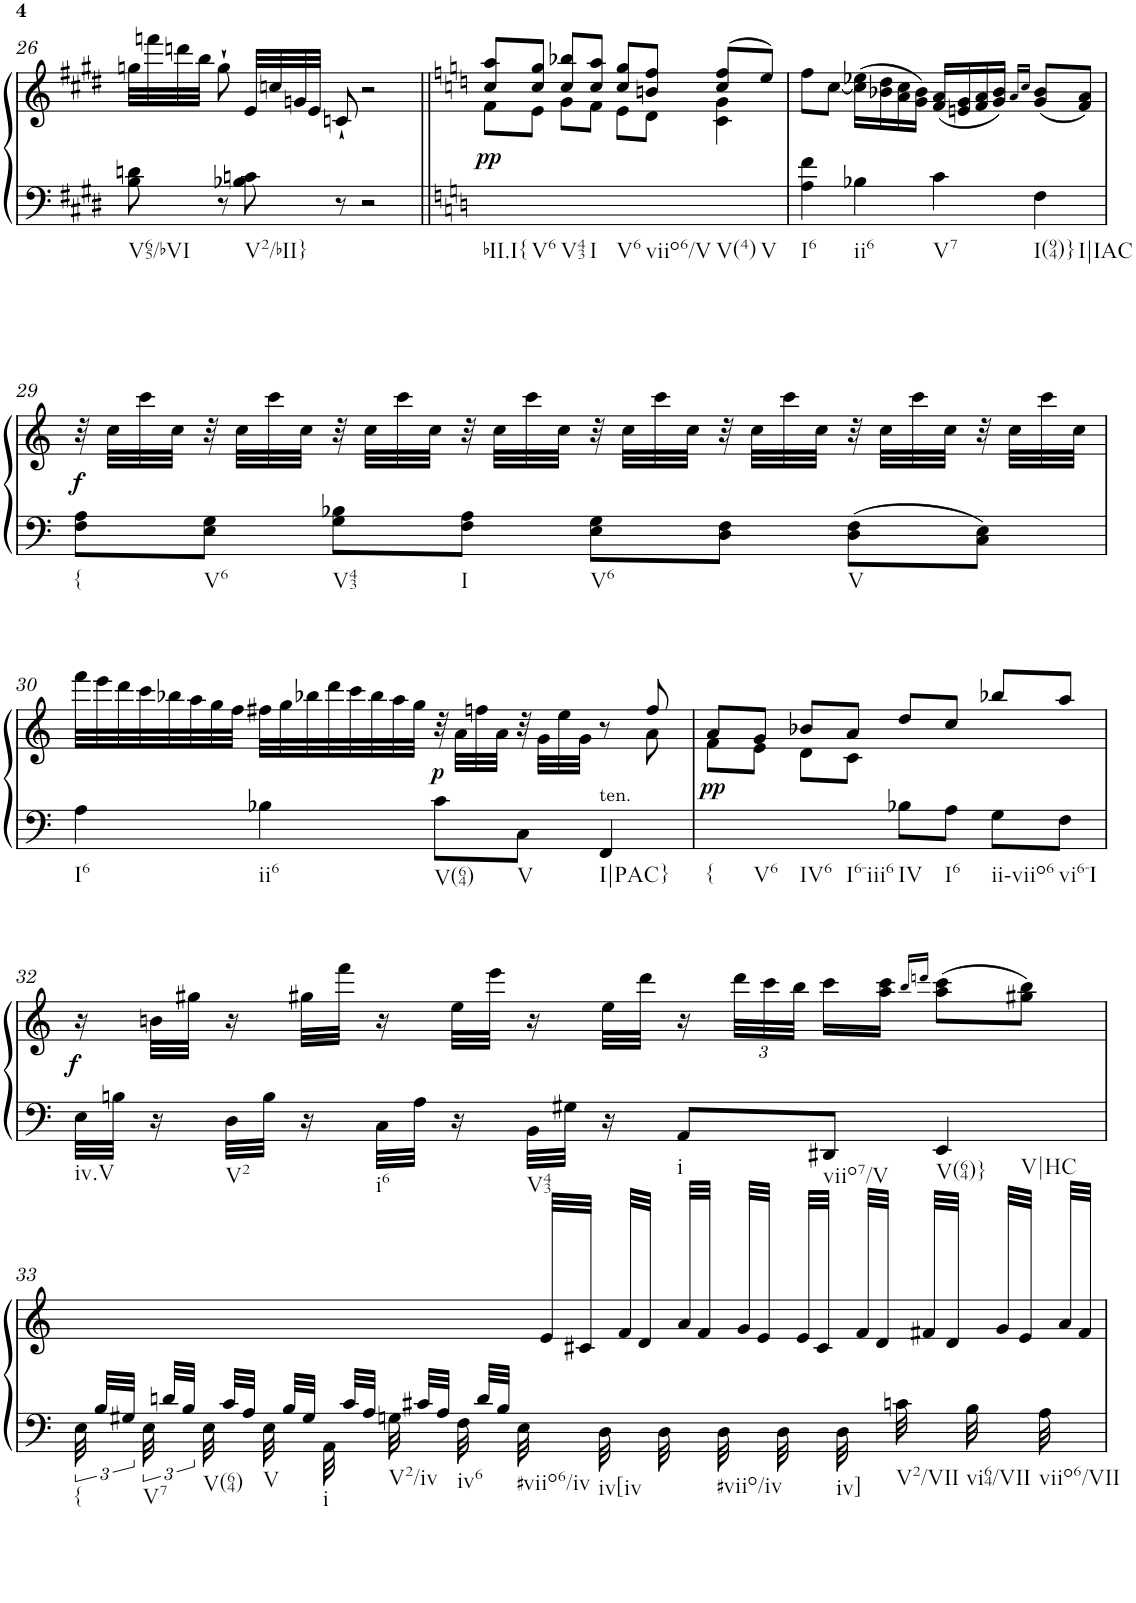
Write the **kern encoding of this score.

**kern	**kern	**dynam
*part1	*part1	*part1
*staff2	*staff1	*staff1/2
*I"Harpsichord	*	*
*I'Hch.	*	*
!!LO:PB:g=z
*clefF4	*clefG2	*
*k[f#c#g#d#]	*k[f#c#g#d#]	*
*E:	*E:	*
*M4/4	*M4/4	*
*met(c)	*met(c)	*
=26	=26	=26
!LO:TX:b:t=V65/bVI	!	!
8B\ 8dn\	32ggn\LLL	.
.	32fffn\	.
.	32dddn\	.
.	32bb\JJJ	.
8r	8gg`\	.
!LO:TX:b:t=V2/bII}	!	!
8B-X\ 8cn\	32e/LLL	.
.	32ccn/	.
.	32gn/	.
.	32e/JJJ	.
8r	8cn`/	.
2r	2r	.
=27||	=27||	=27||
*k[]	*k[]	*
*a:	*a:	*
*	*^	*
!LO:TX:b:t=bII.I{	!	!	!
!LO:TX:b:t=V6	!	!	!
!LO:TX:b:t=V43	!	!	!
!LO:TX:b:t=I	!	!	!
!LO:TX:b:t=V6	!	!	!
!LO:TX:b:t=viio6/V	!	!	!
!LO:TX:b:t=V(4)	!	!	!
!LO:TX:b:t=V	!	!	!
!	!	!	!LO:DY:b
1ryy	8cc/ 8aa/L	8f\L	pp
.	8cc/ 8gg/J	8e\J	.
.	8cc/ 8bb-X/L	8g\L	.
.	8cc/ 8aa/J	8f\J	.
.	8cc/ 8gg/L	8e\L	.
.	8bn/ 8ff/J	8d\J	.
.	(>8cc/ 8ff/L	4c\ 4g\	.
.	8ee/J)	.	.
*	*v	*v	*
=28	=28	=28
!LO:TX:b:t=I6	!	!
4A\ 4f\	8ff\L	.
.	[<8cc\J	.
!LO:TX:b:t=ii6	!	!
4B-X\	(>16cc\] 16ee-X\LL	.
.	16b-X\ 16dd\	.
.	16a\ 16cc\	.
.	16g\ 16b-\JJ)	.
!LO:TX:b:t=V7	!	!
4c\	(<16f/ 16a/LL	.
.	16en/ 16g/	.
.	16f/ 16a/	.
.	16g/ 16b-/JJ)	.
.	16qa/LL	.
.	16qcc/JJ	.
!LO:TX:b:t=I(94)}	!	!
!LO:TX:b:t=I|IAC	!	!
4F\	(<8g/ 8b-/L	.
.	8f/ 8a/J)	.
!!LO:LB:g=z
=29	=29	=29
!LO:TX:b:t={	!	!
!	!	!LO:DY:b
8F\ 8A\L	32r	f
.	32cc\LLL	.
.	32ccc\	.
.	32cc\JJJ	.
!LO:TX:b:t=V6	!	!
8E\ 8G\J	32r	.
.	32cc\LLL	.
.	32ccc\	.
.	32cc\JJJ	.
!LO:TX:b:t=V43	!	!
8G\ 8B-X\L	32r	.
.	32cc\LLL	.
.	32ccc\	.
.	32cc\JJJ	.
!LO:TX:b:t=I	!	!
8F\ 8A\J	32r	.
.	32cc\LLL	.
.	32ccc\	.
.	32cc\JJJ	.
!LO:TX:b:t=V6	!	!
8E\ 8G\L	32r	.
.	32cc\LLL	.
.	32ccc\	.
.	32cc\JJJ	.
8D\ 8F\J	32r	.
.	32cc\LLL	.
.	32ccc\	.
.	32cc\JJJ	.
!LO:TX:b:t=V	!	!
8D\ 8F\L	32r	.
.	32cc\LLL	.
.	32ccc\	.
.	32cc\JJJ	.
8C\ 8E\J	32r	.
.	32cc\LLL	.
.	32ccc\	.
.	32cc\JJJ	.
!!LO:LB:g=z
=30	=30	=30
*	*^	*
!LO:TX:b:t=I6	!	!	!
4A\	32fff\LLL	2..ryy	.
.	32eee\	.	.
.	32ddd\	.	.
.	32ccc\	.	.
.	32bb-X\	.	.
.	32aa\	.	.
.	32gg\	.	.
.	32ff\JJJ	.	.
!LO:TX:b:t=ii6	!	!	!
4B-X\	32ff#X\LLL	.	.
.	32gg\	.	.
.	32bb-X\	.	.
.	32ddd\	.	.
.	32ccc\	.	.
.	32bb-\	.	.
.	32aa\	.	.
.	32gg\JJJ	.	.
!LO:TX:b:t=V(64)	!	!	!
!	!	!	!LO:DY:b
8c\L	32r	.	p
.	32a\LLL	.	.
.	32ffn\	.	.
.	32a\JJJ	.	.
!LO:TX:b:t=V	!	!	!
8C\J	32r	.	.
.	32g\LLL	.	.
.	32ee\	.	.
.	32g\JJJ	.	.
!LO:TX:a:t=ten.	!	!	!
!LO:TX:b:t=I|PAC}	!	!	!
4FF/	8r	.	.
.	8ff/	8a\	.
=31	=31	=31	=31
!LO:TX:b:t={	!	!	!
!LO:TX:b:t=V6	!	!	!
!LO:TX:b:t=IV6	!	!	!
!LO:TX:b:t=I6-iii6	!	!	!
!	!	!	!LO:DY:b
2ryy	8a/L	8f\L	pp
.	8g/J	8e\J	.
.	8b-X/L	8d\L	.
.	8a/J	8c\J	.
!LO:TX:b:t=IV	!	!	!
8B-X\L	8dd/L	2ryy	.
!LO:TX:b:t=I6	!	!	!
8A\J	8cc/J	.	.
!LO:TX:b:t=ii-viio6	!	!	!
8G\L	8bb-X/L	.	.
!LO:TX:b:t=vi6-I	!	!	!
8F\J	8aa/J	.	.
*	*v	*v	*
!!LO:LB:g=z
=32	=32	=32
!LO:TX:b:t=iv.V	!	!
!	!	!LO:DY:b
32E\LLL	16r	f
32Bn\JJJ	.	.
16r	32bn\LLL	.
.	32gg#X\JJJ	.
!LO:TX:b:t=V2	!	!
32D\LLL	16r	.
32B\JJJ	.	.
16r	32gg#X\LLL	.
.	32fff\JJJ	.
!LO:TX:b:t=i6	!	!
32C\LLL	16r	.
32A\JJJ	.	.
16r	32ee\LLL	.
.	32eee\JJJ	.
!LO:TX:b:t=V43	!	!
32BB\LLL	16r	.
32G#X\JJJ	.	.
16r	32ee\LLL	.
.	32ddd\JJJ	.
!LO:TX:b:t=i	!	!
8AA/L	16r	.
*	*Xbrackettup	*
.	48ddd\LLL	.
.	48ccc\	.
.	48bb\JJJ	.
!LO:TX:b:t=viio7/V	!	!
8DD#X/J	16ccc\LL	.
.	16aa\ 16ccc\JJ	.
.	16qbb/LL	.
.	16qdddn/JJ	.
!LO:TX:b:t=V(64)}	!	!
!LO:TX:b:t=V|HC	!	!
4EE/	(>8aa\ 8ccc\L	.
.	8gg#X\ 8bb\J)	.
!!LO:LB:g=z
=33	=33	=33
*	*^	*
!LO:TX:b:t={	!	!	!
48E\	1ryy	24%11ryy	.
48B/LLL	.	.	.
48G#X/JJJ	.	.	.
!LO:TX:b:t=V7	!	!	!
48E\	.	.	.
48dn/LLL	.	.	.
48B/JJJ	.	.	.
*Xtuplet	*	*	*
!LO:TX:b:t=V(64)	!	!	!
48E\	.	.	.
48c/LLL	.	.	.
48A/JJJ	.	.	.
!LO:TX:b:t=V	!	!	!
48E\	.	.	.
48B/LLL	.	.	.
48G#/JJJ	.	.	.
!LO:TX:b:t=i	!	!	!
48AA\	.	.	.
48c/LLL	.	.	.
48A/JJJ	.	.	.
!LO:TX:b:t=V2/iv	!	!	!
48Gn\	.	.	.
48c#X/LLL	.	.	.
48A/JJJ	.	.	.
!LO:TX:b:t=iv6	!	!	!
48F\	.	.	.
48d/LLL	.	.	.
48B/JJJ	.	.	.
!LO:TX:b:t=#viio6/iv	!	!	!
48E\	.	.	.
24ryy	.	48e/LLL	.
.	.	48c#X/JJJ	.
!LO:TX:b:t=iv[iv	!	!	!
48D\	.	48ryy	.
24ryy	.	48f/LLL	.
.	.	48d/JJJ	.
48D\	.	48ryy	.
24ryy	.	48a/LLL	.
.	.	48f/JJJ	.
!LO:TX:b:t=#viio/iv	!	!	!
48D\	.	48ryy	.
24ryy	.	48g/LLL	.
.	.	48e/JJJ	.
48D\	.	48ryy	.
24ryy	.	48e/LLL	.
.	.	48c#/JJJ	.
!LO:TX:b:t=iv]	!	!	!
48D\	.	48ryy	.
24ryy	.	48f/LLL	.
.	.	48d/JJJ	.
!LO:TX:b:t=V2/VII	!	!	!
48cn\	.	48ryy	.
24ryy	.	48f#X/LLL	.
.	.	48d/JJJ	.
!LO:TX:b:t=vi64/VII	!	!	!
48B\	.	48ryy	.
24ryy	.	48g/LLL	.
.	.	48e/JJJ	.
!LO:TX:b:t=viio6/VII	!	!	!
48A\	.	48ryy	.
24ryy	.	48a/LLL	.
.	.	48f#/JJJ	.
*	*v	*v	*
=	=	=
*-	*-	*-
